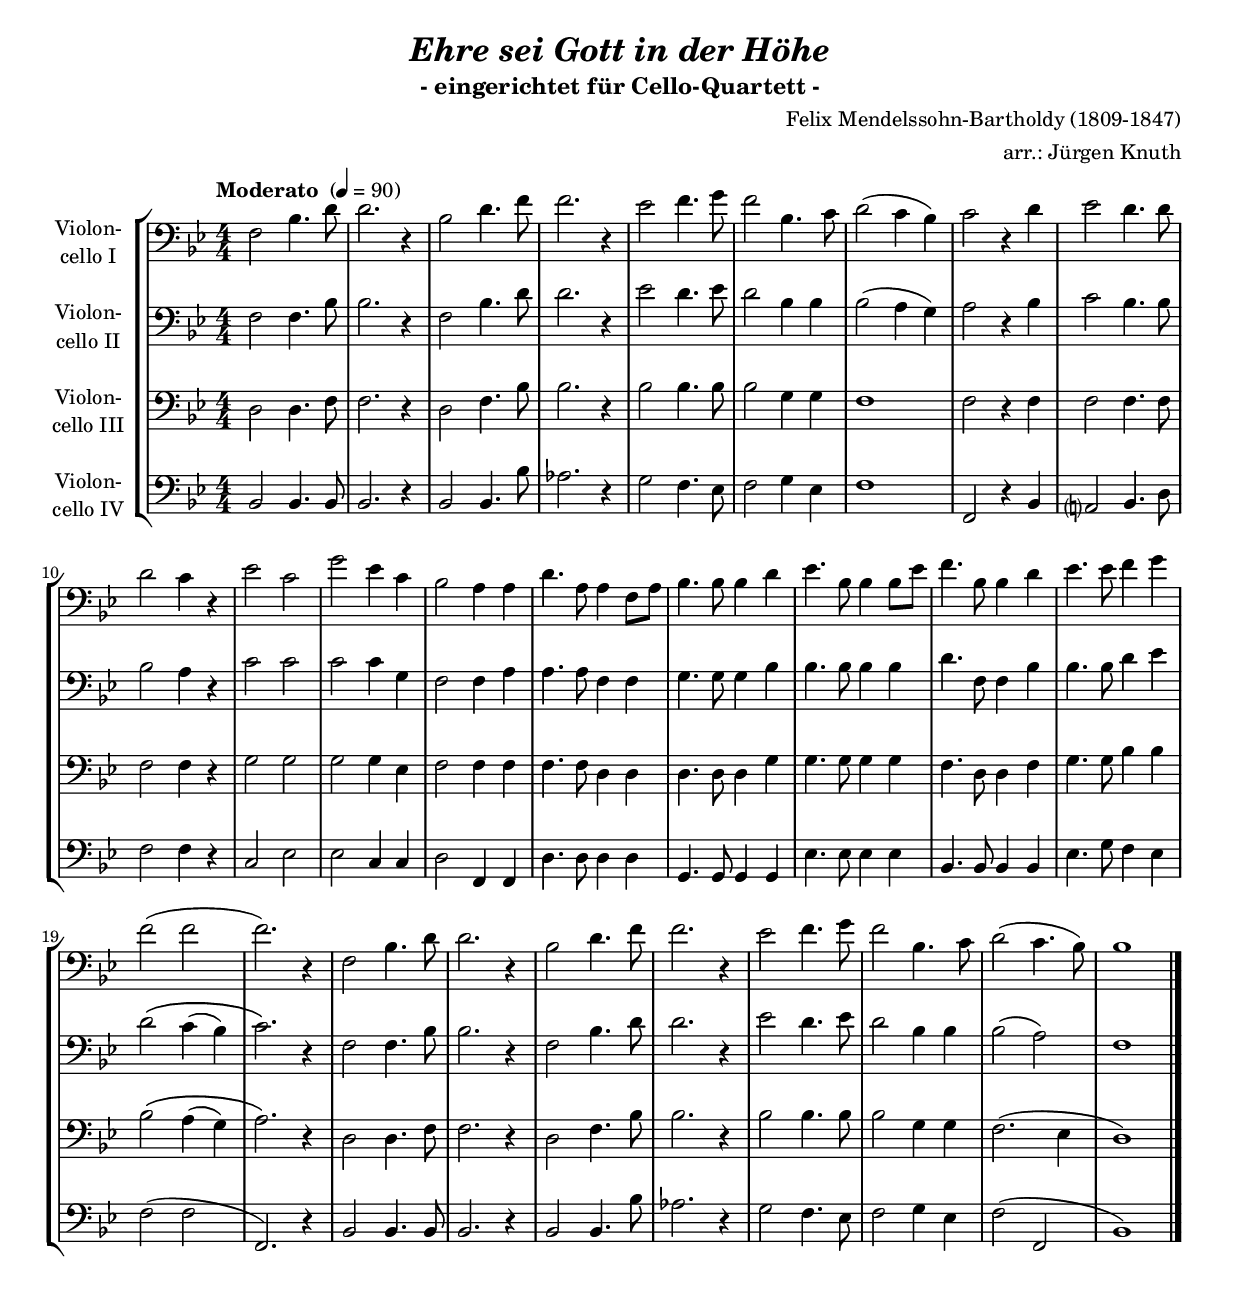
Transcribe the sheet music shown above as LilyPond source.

\version "2.14.2"
\include "deutsch.ly"

#(set-global-staff-size 18)

\header {
  title    = \markup \bold \italic "Ehre sei Gott in der Höhe"
  subtitle = "- eingerichtet für Cello-Quartett -"
  composer = "Felix Mendelssohn-Bartholdy (1809-1847)"
  arranger = "arr.: Jürgen Knuth"
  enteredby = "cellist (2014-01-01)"
}

voiceconsts = {
 \key b \major
 \clef "bass"
 \time 4/4
 \numericTimeSignature
 \compressFullBarRests
 \tempo "Moderato " 4=90
}

mihi = "clarinet"
milo = "bassoon"

va = \relative c {
  \voiceconsts

  f2 b4. d8
  d2. r4
  b2 d4. f8
  f2. r4

  es2 f4. g8
  f2 b,4. c8
  d2( c4 b)
  c2 r4 d

  es2 d4. d8
  d2 c4 r
  es2 c
  g' es4 c

  b2 a4 a
  d4. a8 a4 f8 a
  b4. b8 b4 d

  es4. b8 b4 b8 es
  f4.b,8 b4 d
  es4. es8 f4 g

  f2( f
  f2.) r4
  f,2 b4. d8
  d2. r4

  b2 d4. f8
  f2. r4
  es2 f4.g8

  f2 b,4. c8
  d2( c4. b8)
  b1 \bar "|."
}

vb = \relative c {
  \voiceconsts

  f2 f4. b8
  b2. r4
  f2 b4. d8
  d2. r4

  es2 d4. es8
  d2 b4 b
  b2( a4 g)
  a2 r4 b

  c2 b4. b8
  b2 a4 r
  c2 c
  c c4 g

  f2 f4 a
  a4. a8 f4 f
  g4. g8 g4 b

  b4. b8 b4 b
  d4. f,8 f4 b
  b4. b8 d4 es

  d2\( c4( b)
  c2.\) r4
  f,2 f4. b8
  b2. r4

  f2 b4. d8
  d2. r4
  es2 d4. es8

  d2 b4 b
  b2( a)
  f1 \bar "|."
}

vc = \relative c {
  \voiceconsts

  d2 d4. f8
  f2. r4
  d2 f4. b8
  b2. r4

  b2 b4. b8
  b2 g4 g
  f1
  f2 r4 f

  f2 f4. f8
  f2 f4 r
  g2 g
  g g4 es

  f2 f4 f
  f4. f8 d4 d
  d4.d8 d4 g

  g4.g8 g4 g
  f4. d8 d4 f
  g4. g8 b4 b

  b2\( a4( g)
  a2.\) r4
  d,2 d4. f8
  f2. r4

  d2 f4. b8
  b2. r4
  b2 b4. b8

  b2 g4 g
  f2.( es4
  d1) \bar "|."
}

vd = \relative c {
  \voiceconsts

  b2 b4. b8
  b2. r4
  b2 b4. b'8
  as2. r4

  g2 f4. es8
  f2 g4 es
  f1
  f,2 r4 b

  a?2 b4. d8
  f2 f4 r
  c2 es
  es c4 c

  d2 f,4 f
  d'4. d8 d4 d
  g,4. g8 g4 g

  es'4. es8 es4 es
  b4. b8 b4 b
  es4. g8 f4 es

  f2( f
  f,2.) r4
  b2 b4. b8
  b2. r4

  b2 b4. b'8
  as2. r4
  g2 f4. es8

  f2 g4 es
  f2( f,
  b1) \bar "|."
}


music = \new StaffGroup <<
      \new Staff {
	\set Staff.midiInstrument = \mihi
	\set Staff.instrumentName = \markup \center-column { "Violon-" "cello I" }
	\transpose b b { \va }
      }

      \new Staff {
	\set Staff.midiInstrument = \milo
	\set Staff.instrumentName = \markup \center-column { "Violon-" "cello II" }
	\transpose b b { \vb }
      }

      \new Staff {
	\set Staff.midiInstrument = \milo
	\set Staff.instrumentName = \markup \center-column { "Violon-" "cello III" }
	\transpose b b { \vc }
      }

      \new Staff {
	\set Staff.midiInstrument = \milo
	\set Staff.instrumentName = \markup \center-column { "Violon-" "cello IV" }
	\transpose b b { \vd }
      }
>>

\book {
  \score {
    \music
    \layout {}
  }

  \score {
    \unfoldRepeats \music

    \midi {
      \context {
        \Score
      }
    }
  }
}
